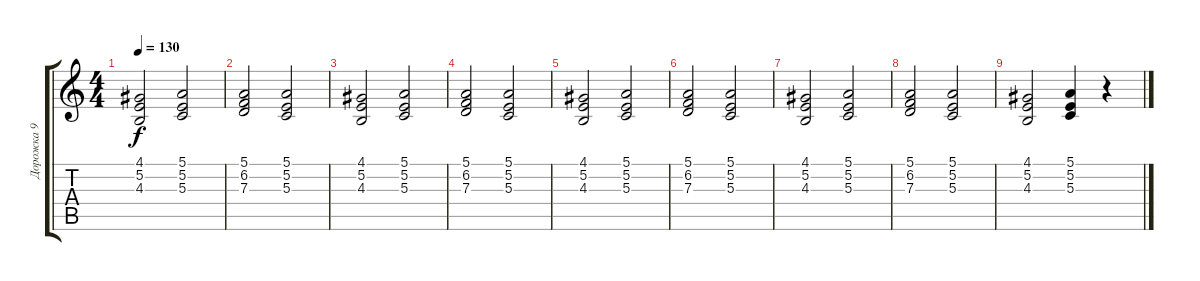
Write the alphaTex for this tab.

\track ("Дорожка 9" "Дорожка 9") {instrument stringensemble1}
\staff {score tabs}
\tuning (E4 B3 G3 D3 A2 E2) {hide}
\ts (4 4)
\tempo 130
\clef g2
\ks c
(4.1 5.2 4.3).2{dy f} (5.1 5.2 5.3).2 |
(5.1 6.2 7.3).2 (5.1 5.2 5.3).2 |
(4.1 5.2 4.3).2 (5.1 5.2 5.3).2 |
(5.1 6.2 7.3).2 (5.1 5.2 5.3).2 |
(4.1 5.2 4.3).2 (5.1 5.2 5.3).2 |
(5.1 6.2 7.3).2 (5.1 5.2 5.3).2 |
(4.1 5.2 4.3).2 (5.1 5.2 5.3).2 |
(5.1 6.2 7.3).2 (5.1 5.2 5.3).2 |
(4.1 5.2 4.3).2 (5.1 5.2 5.3).4 r.4
